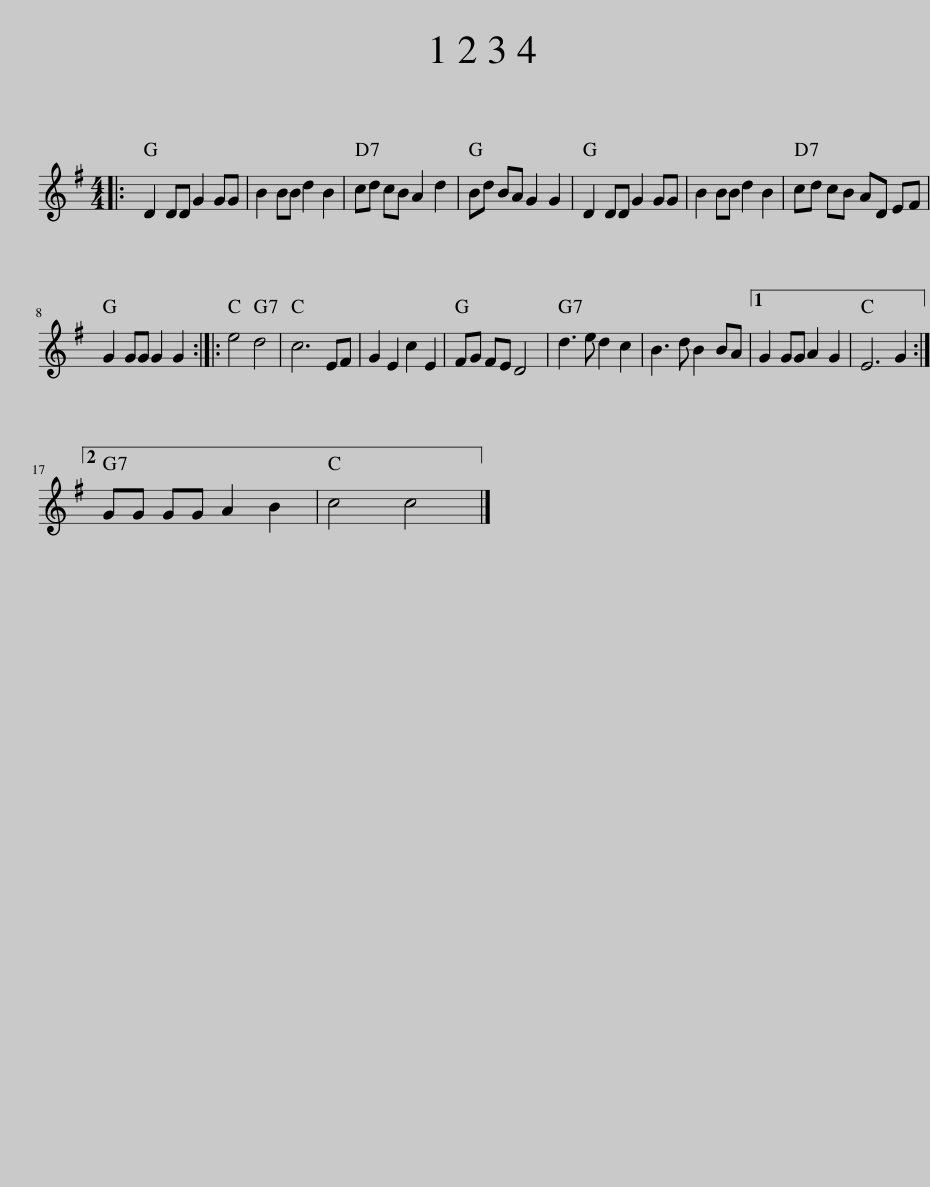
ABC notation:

X:1
L:1/8
M:4/4
I:linebreak $
K:G
V:1 treble
V:1
|: D2 DD G2 GG | B2 BB d2 B2 | cd cB A2 d2 | Bd BA G2 G2 | D2 DD G2 GG | %5
 B2 BB d2 B2 | cd cB AD EF |$ G2 GG G2 G2 :: e4 d4 | c6 EF | %10
 G2 E2 c2 E2 | FG FE D4 | d3 e d2 c2 | B3 d B2 BA |1 G2 GG A2 G2 | %15
 E6 G2 :|2$ GG GG A2 B2 | c4 c4 |] %18
